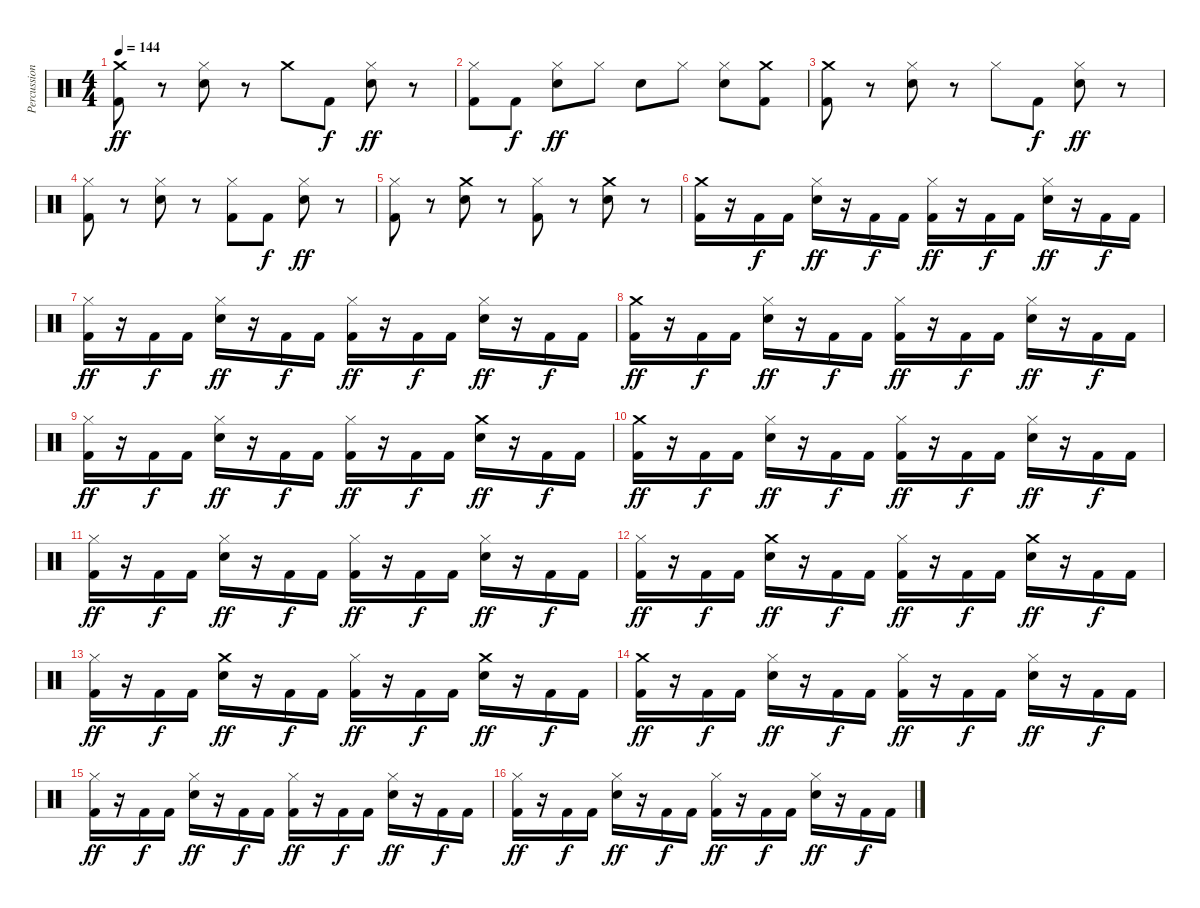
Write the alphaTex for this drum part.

\track ("Percussion" "Percussion") {instrument percussion}
\staff {score}
\articulation defaults
\ts (4 4)
\tempo 144
\clef neutral
\ks c
("Crash medium (hit)" "Kick (hit) 2").8{dy ff} r.8 ("Hi-Hat (closed)" "Snare (hit) 2").8 r.8 "Crash medium (hit)".8 "Kick (hit) 2".8{dy f} ("Hi-Hat (closed)" "Snare (hit) 2").8{dy ff} r.8 |
("Hi-Hat (closed)" "Kick (hit) 2").8 "Kick (hit) 2".8{dy f} ("Hi-Hat (closed)" "Snare (hit) 2").8{dy ff} "Hi-Hat (closed)".8 "Snare (hit) 2".8 "Hi-Hat (closed)".8 ("Hi-Hat (closed)" "Snare (hit) 2").8 ("Crash medium (hit)" "Kick (hit) 2").8 |
("Crash medium (hit)" "Kick (hit) 2").8 r.8 ("Hi-Hat (closed)" "Snare (hit) 2").8 r.8 "Hi-Hat (closed)".8 "Kick (hit) 2".8{dy f} ("Hi-Hat (closed)" "Snare (hit) 2").8{dy ff} r.8 |
("Hi-Hat (closed)" "Kick (hit) 2").8 r.8 ("Hi-Hat (closed)" "Snare (hit) 2").8 r.8 ("Hi-Hat (closed)" "Kick (hit) 2").8 "Kick (hit) 2".8{dy f} ("Hi-Hat (closed)" "Snare (hit) 2").8{dy ff} r.8 |
("Hi-Hat (closed)" "Kick (hit) 2").8 r.8 ("Crash medium (hit)" "Snare (hit) 2").8 r.8 ("Hi-Hat (closed)" "Kick (hit) 2").8 r.8 ("Crash medium (hit)" "Snare (hit) 2").8 r.8 |
("Crash medium (hit)" "Kick (hit) 2").16 r.16 "Kick (hit) 2".16{dy f} "Kick (hit) 2".16 ("Hi-Hat (closed)" "Snare (hit) 2").16{dy ff} r.16 "Kick (hit) 2".16{dy f} "Kick (hit) 2".16 ("Hi-Hat (closed)" "Kick (hit) 2").16{dy ff} r.16 "Kick (hit) 2".16{dy f} "Kick (hit) 2".16 ("Hi-Hat (closed)" "Snare (hit) 2").16{dy ff} r.16 "Kick (hit) 2".16{dy f} "Kick (hit) 2".16 |
("Hi-Hat (closed)" "Kick (hit) 2").16{dy ff} r.16 "Kick (hit) 2".16{dy f} "Kick (hit) 2".16 ("Hi-Hat (closed)" "Snare (hit) 2").16{dy ff} r.16 "Kick (hit) 2".16{dy f} "Kick (hit) 2".16 ("Hi-Hat (closed)" "Kick (hit) 2").16{dy ff} r.16 "Kick (hit) 2".16{dy f} "Kick (hit) 2".16 ("Hi-Hat (closed)" "Snare (hit) 2").16{dy ff} r.16 "Kick (hit) 2".16{dy f} "Kick (hit) 2".16 |
("Crash medium (hit)" "Kick (hit) 2").16{dy ff} r.16 "Kick (hit) 2".16{dy f} "Kick (hit) 2".16 ("Hi-Hat (closed)" "Snare (hit) 2").16{dy ff} r.16 "Kick (hit) 2".16{dy f} "Kick (hit) 2".16 ("Hi-Hat (closed)" "Kick (hit) 2").16{dy ff} r.16 "Kick (hit) 2".16{dy f} "Kick (hit) 2".16 ("Hi-Hat (closed)" "Snare (hit) 2").16{dy ff} r.16 "Kick (hit) 2".16{dy f} "Kick (hit) 2".16 |
("Hi-Hat (closed)" "Kick (hit) 2").16{dy ff} r.16 "Kick (hit) 2".16{dy f} "Kick (hit) 2".16 ("Hi-Hat (closed)" "Snare (hit) 2").16{dy ff} r.16 "Kick (hit) 2".16{dy f} "Kick (hit) 2".16 ("Hi-Hat (closed)" "Kick (hit) 2").16{dy ff} r.16 "Kick (hit) 2".16{dy f} "Kick (hit) 2".16 ("Crash medium (hit)" "Snare (hit) 2").16{dy ff} r.16 "Kick (hit) 2".16{dy f} "Kick (hit) 2".16 |
("Crash medium (hit)" "Kick (hit) 2").16{dy ff} r.16 "Kick (hit) 2".16{dy f} "Kick (hit) 2".16 ("Hi-Hat (closed)" "Snare (hit) 2").16{dy ff} r.16 "Kick (hit) 2".16{dy f} "Kick (hit) 2".16 ("Hi-Hat (closed)" "Kick (hit) 2").16{dy ff} r.16 "Kick (hit) 2".16{dy f} "Kick (hit) 2".16 ("Hi-Hat (closed)" "Snare (hit) 2").16{dy ff} r.16 "Kick (hit) 2".16{dy f} "Kick (hit) 2".16 |
("Hi-Hat (closed)" "Kick (hit) 2").16{dy ff} r.16 "Kick (hit) 2".16{dy f} "Kick (hit) 2".16 ("Hi-Hat (closed)" "Snare (hit) 2").16{dy ff} r.16 "Kick (hit) 2".16{dy f} "Kick (hit) 2".16 ("Hi-Hat (closed)" "Kick (hit) 2").16{dy ff} r.16 "Kick (hit) 2".16{dy f} "Kick (hit) 2".16 ("Hi-Hat (closed)" "Snare (hit) 2").16{dy ff} r.16 "Kick (hit) 2".16{dy f} "Kick (hit) 2".16 |
("Hi-Hat (closed)" "Kick (hit) 2").16{dy ff} r.16 "Kick (hit) 2".16{dy f} "Kick (hit) 2".16 ("Crash medium (hit)" "Snare (hit) 2").16{dy ff} r.16 "Kick (hit) 2".16{dy f} "Kick (hit) 2".16 ("Hi-Hat (closed)" "Kick (hit) 2").16{dy ff} r.16 "Kick (hit) 2".16{dy f} "Kick (hit) 2".16 ("Crash medium (hit)" "Snare (hit) 2").16{dy ff} r.16 "Kick (hit) 2".16{dy f} "Kick (hit) 2".16 |
("Hi-Hat (closed)" "Kick (hit) 2").16{dy ff} r.16 "Kick (hit) 2".16{dy f} "Kick (hit) 2".16 ("Crash medium (hit)" "Snare (hit) 2").16{dy ff} r.16 "Kick (hit) 2".16{dy f} "Kick (hit) 2".16 ("Hi-Hat (closed)" "Kick (hit) 2").16{dy ff} r.16 "Kick (hit) 2".16{dy f} "Kick (hit) 2".16 ("Crash medium (hit)" "Snare (hit) 2").16{dy ff} r.16 "Kick (hit) 2".16{dy f} "Kick (hit) 2".16 |
("Crash medium (hit)" "Kick (hit) 2").16{dy ff} r.16 "Kick (hit) 2".16{dy f} "Kick (hit) 2".16 ("Hi-Hat (closed)" "Snare (hit) 2").16{dy ff} r.16 "Kick (hit) 2".16{dy f} "Kick (hit) 2".16 ("Hi-Hat (closed)" "Kick (hit) 2").16{dy ff} r.16 "Kick (hit) 2".16{dy f} "Kick (hit) 2".16 ("Hi-Hat (closed)" "Snare (hit) 2").16{dy ff} r.16 "Kick (hit) 2".16{dy f} "Kick (hit) 2".16 |
("Hi-Hat (closed)" "Kick (hit) 2").16{dy ff} r.16 "Kick (hit) 2".16{dy f} "Kick (hit) 2".16 ("Hi-Hat (closed)" "Snare (hit) 2").16{dy ff} r.16 "Kick (hit) 2".16{dy f} "Kick (hit) 2".16 ("Hi-Hat (closed)" "Kick (hit) 2").16{dy ff} r.16 "Kick (hit) 2".16{dy f} "Kick (hit) 2".16 ("Hi-Hat (closed)" "Snare (hit) 2").16{dy ff} r.16 "Kick (hit) 2".16{dy f} "Kick (hit) 2".16 |
("Hi-Hat (closed)" "Kick (hit) 2").16{dy ff} r.16 "Kick (hit) 2".16{dy f} "Kick (hit) 2".16 ("Hi-Hat (closed)" "Snare (hit) 2").16{dy ff} r.16 "Kick (hit) 2".16{dy f} "Kick (hit) 2".16 ("Hi-Hat (closed)" "Kick (hit) 2").16{dy ff} r.16 "Kick (hit) 2".16{dy f} "Kick (hit) 2".16 ("Hi-Hat (closed)" "Snare (hit) 2").16{dy ff} r.16 "Kick (hit) 2".16{dy f} "Kick (hit) 2".16
